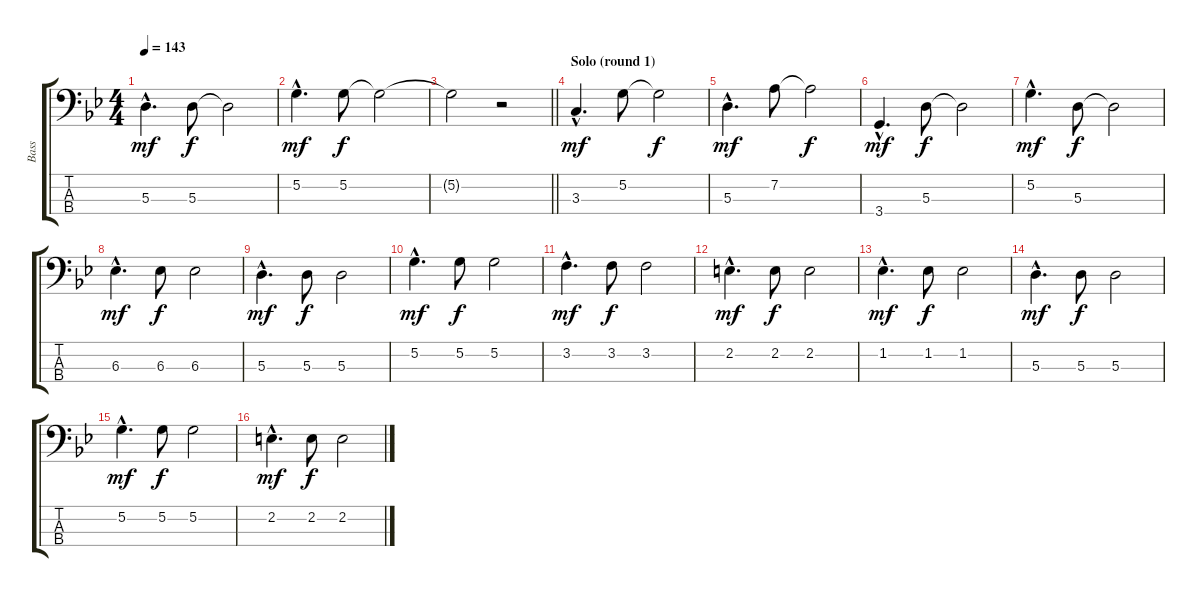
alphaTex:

\track ("Bass" "Bass") {instrument acousticbass}
\staff {score tabs}
\tuning (G2 D2 A1 E1) {hide}
\ts (4 4)
\tempo 143
\clef f4
\ks gminor
5.3{hac}.4{d dy mf} 5.3.8{dy f} 5.3{t}.2 |
5.2{hac}.4{d dy mf} 5.2.8{dy f} 5.2{t}.2 |
\barLineRight lightlight
5.2{t}.2 r.2 |
\section ("" "Solo (round 1)")
3.3{hac}.4{d dy mf} 5.2.8 5.2{t}.2{dy f} |
5.3{hac}.4{d dy mf} 7.2.8 7.2{t}.2{dy f} |
3.4{hac}.4{d dy mf} 5.3.8{dy f} 5.3{t}.2 |
5.2{hac}.4{d dy mf} 5.3.8{dy f} 5.3{t}.2 |
6.3{hac}.4{d dy mf} 6.3.8{dy f} 6.3.2 |
5.3{hac}.4{d dy mf} 5.3.8{dy f} 5.3.2 |
5.2{hac}.4{d dy mf} 5.2.8{dy f} 5.2.2 |
3.2{hac}.4{d dy mf} 3.2.8{dy f} 3.2.2 |
2.2{hac}.4{d dy mf} 2.2.8{dy f} 2.2.2 |
1.2{hac}.4{d dy mf} 1.2.8{dy f} 1.2.2 |
5.3{hac}.4{d dy mf} 5.3.8{dy f} 5.3.2 |
5.2{hac}.4{d dy mf} 5.2.8{dy f} 5.2.2 |
2.2{hac}.4{d dy mf} 2.2.8{dy f} 2.2.2
